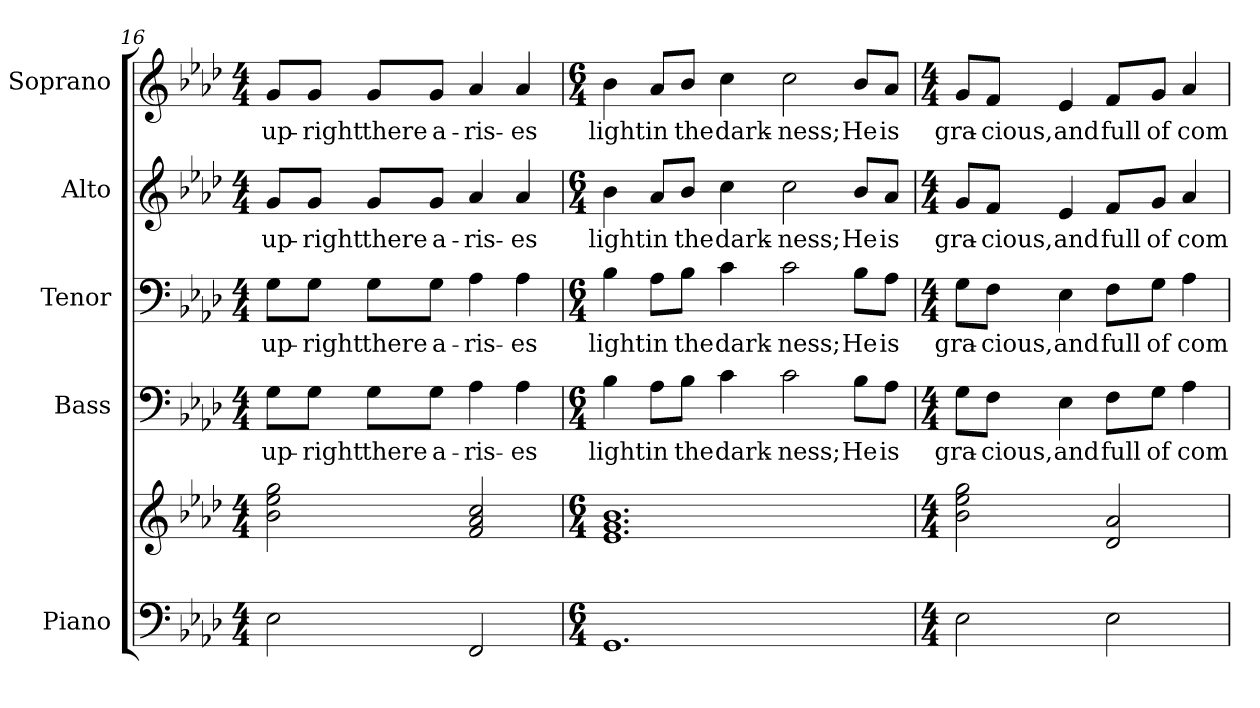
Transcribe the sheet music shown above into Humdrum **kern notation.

**kern	**kern	**kern	**text	**kern	**text	**kern	**text	**kern	**text
*part5	*part5	*part4	*part4	*part3	*part3	*part2	*part2	*part1	*part1
*staff6	*staff5	*staff4	*staff4	*staff3	*staff3	*staff2	*staff2	*staff1	*staff1
*I"Piano	*	*I"Bass	*	*I"Tenor	*	*I"Alto	*	*I"Soprano	*
*I'Pno.	*	*I'B.	*	*I'T.	*	*I'A.	*	*I'S.	*
*clefF4	*clefG2	*clefF4	*	*clefF4	*	*clefG2	*	*clefG2	*
*k[b-e-a-d-]	*k[b-e-a-d-]	*k[b-e-a-d-]	*	*k[b-e-a-d-]	*	*k[b-e-a-d-]	*	*k[b-e-a-d-]	*
*A-:	*A-:	*A-:	*	*A-:	*	*A-:	*	*A-:	*
*M4/4	*M4/4	*M4/4	*	*M4/4	*	*M4/4	*	*M4/4	*
=16	=16	=16	=16	=16	=16	=16	=16	=16	=16
!	!	!	!LO:LY:b:color=#000000	!	!	!	!	!	!
!	!	!	!	!	!LO:LY:b:color=#000000	!	!	!	!
!	!	!	!	!	!	!	!LO:LY:b:color=#000000	!	!
!	!	!	!	!	!	!	!	!	!LO:LY:b:color=#000000
2E-i\	2b-i\ 2ee-i 2ggi	8Gi\L	up-	8Gi\L	up-	8gi/L	up-	8gi/L	up-
!	!	!	!LO:LY:b:color=#000000	!	!	!	!	!	!
!	!	!	!	!	!LO:LY:b:color=#000000	!	!	!	!
!	!	!	!	!	!	!	!LO:LY:b:color=#000000	!	!
!	!	!	!	!	!	!	!	!	!LO:LY:b:color=#000000
.	.	8Gi\J	-right	8Gi\J	-right	8gi/J	-right	8gi/J	-right
!	!	!	!LO:LY:b:color=#000000	!	!	!	!	!	!
!	!	!	!	!	!LO:LY:b:color=#000000	!	!	!	!
!	!	!	!	!	!	!	!LO:LY:b:color=#000000	!	!
!	!	!	!	!	!	!	!	!	!LO:LY:b:color=#000000
.	.	8Gi\L	there	8Gi\L	there	8gi/L	there	8gi/L	there
!	!	!	!LO:LY:b:color=#000000	!	!	!	!	!	!
!	!	!	!	!	!LO:LY:b:color=#000000	!	!	!	!
!	!	!	!	!	!	!	!LO:LY:b:color=#000000	!	!
!	!	!	!	!	!	!	!	!	!LO:LY:b:color=#000000
.	.	8Gi\J	a-	8Gi\J	a-	8gi/J	a-	8gi/J	a-
!	!	!	!LO:LY:b:color=#000000	!	!	!	!	!	!
!	!	!	!	!	!LO:LY:b:color=#000000	!	!	!	!
!	!	!	!	!	!	!	!LO:LY:b:color=#000000	!	!
!	!	!	!	!	!	!	!	!	!LO:LY:b:color=#000000
2FFi/	2fi/ 2a-i 2cci	4A-i\	-ris-	4A-i\	-ris-	4a-i/	-ris-	4a-i/	-ris-
!	!	!	!LO:LY:b:color=#000000	!	!	!	!	!	!
!	!	!	!	!	!LO:LY:b:color=#000000	!	!	!	!
!	!	!	!	!	!	!	!LO:LY:b:color=#000000	!	!
!	!	!	!	!	!	!	!	!	!LO:LY:b:color=#000000
.	.	4A-i\	-es	4A-i\	-es	4a-i/	-es	4a-i/	-es
!!LO:PB:g=z
=17	=17	=17	=17	=17	=17	=17	=17	=17	=17
*M6/4	*M6/4	*M6/4	*	*M6/4	*	*M6/4	*	*M6/4	*
!	!	!	!LO:LY:b:color=#000000	!	!	!	!	!	!
!	!	!	!	!	!LO:LY:b:color=#000000	!	!	!	!
!	!	!	!	!	!	!	!LO:LY:b:color=#000000	!	!
!	!	!	!	!	!	!	!	!	!LO:LY:b:color=#000000
1.GGi	1.e-i 1.gi 1.b-i	4B-i\	light	4B-i\	light	4b-i\	light	4b-i\	light
!	!	!	!LO:LY:b:color=#000000	!	!	!	!	!	!
!	!	!	!	!	!LO:LY:b:color=#000000	!	!	!	!
!	!	!	!	!	!	!	!LO:LY:b:color=#000000	!	!
!	!	!	!	!	!	!	!	!	!LO:LY:b:color=#000000
.	.	8A-i\L	in	8A-i\L	in	8a-i/L	in	8a-i/L	in
!	!	!	!LO:LY:b:color=#000000	!	!	!	!	!	!
!	!	!	!	!	!LO:LY:b:color=#000000	!	!	!	!
!	!	!	!	!	!	!	!LO:LY:b:color=#000000	!	!
!	!	!	!	!	!	!	!	!	!LO:LY:b:color=#000000
.	.	8B-i\J	the	8B-i\J	the	8b-i/J	the	8b-i/J	the
!	!	!	!LO:LY:b:color=#000000	!	!	!	!	!	!
!	!	!	!	!	!LO:LY:b:color=#000000	!	!	!	!
!	!	!	!	!	!	!	!LO:LY:b:color=#000000	!	!
!	!	!	!	!	!	!	!	!	!LO:LY:b:color=#000000
.	.	4ci\	dark-	4ci\	dark-	4cci\	dark-	4cci\	dark-
!	!	!	!LO:LY:b:color=#000000	!	!	!	!	!	!
!	!	!	!	!	!LO:LY:b:color=#000000	!	!	!	!
!	!	!	!	!	!	!	!LO:LY:b:color=#000000	!	!
!	!	!	!	!	!	!	!	!	!LO:LY:b:color=#000000
.	.	2ci\	-ness;	2ci\	-ness;	2cci\	-ness;	2cci\	-ness;
!	!	!	!LO:LY:b:color=#000000	!	!	!	!	!	!
!	!	!	!	!	!LO:LY:b:color=#000000	!	!	!	!
!	!	!	!	!	!	!	!LO:LY:b:color=#000000	!	!
!	!	!	!	!	!	!	!	!	!LO:LY:b:color=#000000
.	.	8B-i\L	He	8B-i\L	He	8b-i/L	He	8b-i/L	He
!	!	!	!LO:LY:b:color=#000000	!	!	!	!	!	!
!	!	!	!	!	!LO:LY:b:color=#000000	!	!	!	!
!	!	!	!	!	!	!	!LO:LY:b:color=#000000	!	!
!	!	!	!	!	!	!	!	!	!LO:LY:b:color=#000000
.	.	8A-i\J	is	8A-i\J	is	8a-i/J	is	8a-i/J	is
=18	=18	=18	=18	=18	=18	=18	=18	=18	=18
*M4/4	*M4/4	*M4/4	*	*M4/4	*	*M4/4	*	*M4/4	*
!	!	!	!LO:LY:b:color=#000000	!	!	!	!	!	!
!	!	!	!	!	!LO:LY:b:color=#000000	!	!	!	!
!	!	!	!	!	!	!	!LO:LY:b:color=#000000	!	!
!	!	!	!	!	!	!	!	!	!LO:LY:b:color=#000000
2E-i\	2b-i\ 2ee-i 2ggi	8Gi\L	gra-	8Gi\L	gra-	8gi/L	gra-	8gi/L	gra-
!	!	!	!LO:LY:b:color=#000000	!	!	!	!	!	!
!	!	!	!	!	!LO:LY:b:color=#000000	!	!	!	!
!	!	!	!	!	!	!	!LO:LY:b:color=#000000	!	!
!	!	!	!	!	!	!	!	!	!LO:LY:b:color=#000000
.	.	8Fi\J	-cious,	8Fi\J	-cious,	8fi/J	-cious,	8fi/J	-cious,
!	!	!	!LO:LY:b:color=#000000	!	!	!	!	!	!
!	!	!	!	!	!LO:LY:b:color=#000000	!	!	!	!
!	!	!	!	!	!	!	!LO:LY:b:color=#000000	!	!
!	!	!	!	!	!	!	!	!	!LO:LY:b:color=#000000
.	.	4E-i\	and	4E-i\	and	4e-i/	and	4e-i/	and
!	!	!	!LO:LY:b:color=#000000	!	!	!	!	!	!
!	!	!	!	!	!LO:LY:b:color=#000000	!	!	!	!
!	!	!	!	!	!	!	!LO:LY:b:color=#000000	!	!
!	!	!	!	!	!	!	!	!	!LO:LY:b:color=#000000
2E-i\	2d-i/ 2a-i	8Fi\L	full	8Fi\L	full	8fi/L	full	8fi/L	full
!	!	!	!LO:LY:b:color=#000000	!	!	!	!	!	!
!	!	!	!	!	!LO:LY:b:color=#000000	!	!	!	!
!	!	!	!	!	!	!	!LO:LY:b:color=#000000	!	!
!	!	!	!	!	!	!	!	!	!LO:LY:b:color=#000000
.	.	8Gi\J	of	8Gi\J	of	8gi/J	of	8gi/J	of
!	!	!	!LO:LY:b:color=#000000	!	!	!	!	!	!
!	!	!	!	!	!LO:LY:b:color=#000000	!	!	!	!
!	!	!	!	!	!	!	!LO:LY:b:color=#000000	!	!
!	!	!	!	!	!	!	!	!	!LO:LY:b:color=#000000
.	.	4A-i\	com-	4A-i\	com-	4a-i/	com-	4a-i/	com-
=	=	=	=	=	=	=	=	=	=
*-	*-	*-	*-	*-	*-	*-	*-	*-	*-
